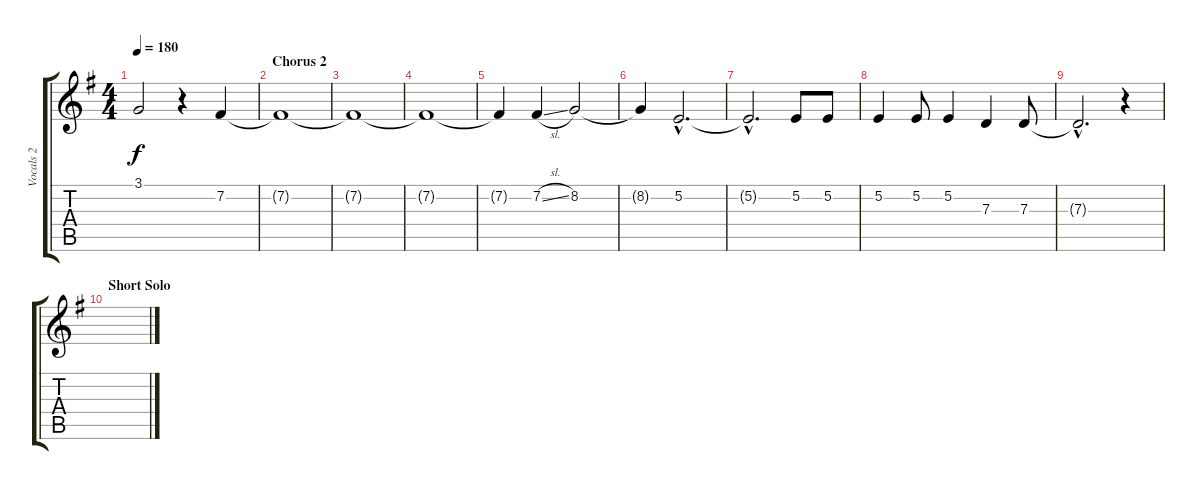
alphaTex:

\track ("Vocals 2" "Vocals 2") {instrument reedorgan}
\staff {score tabs}
\tuning (E4 B3 G3 D3 A2 E2) {hide}
\ts (4 4)
\tempo 180
\clef g2
\ks eminor
3.1.2{dy f} r.4 7.2.4 |
\section ("" "Chorus 2")
7.2{t}.1 |
7.2{t}.1 |
7.2{t}.1 |
7.2{t}.4 7.2{sl}.4 8.2.2 |
8.2{t}.4 5.2{hac}.2{d} |
5.2{hac t}.2{d} 5.2.8 5.2.8 |
5.2.4 5.2.8 5.2.4 7.3.4 7.3.8 |
7.3{hac t}.2{d} r.4 |
\section ("" "Short Solo")
